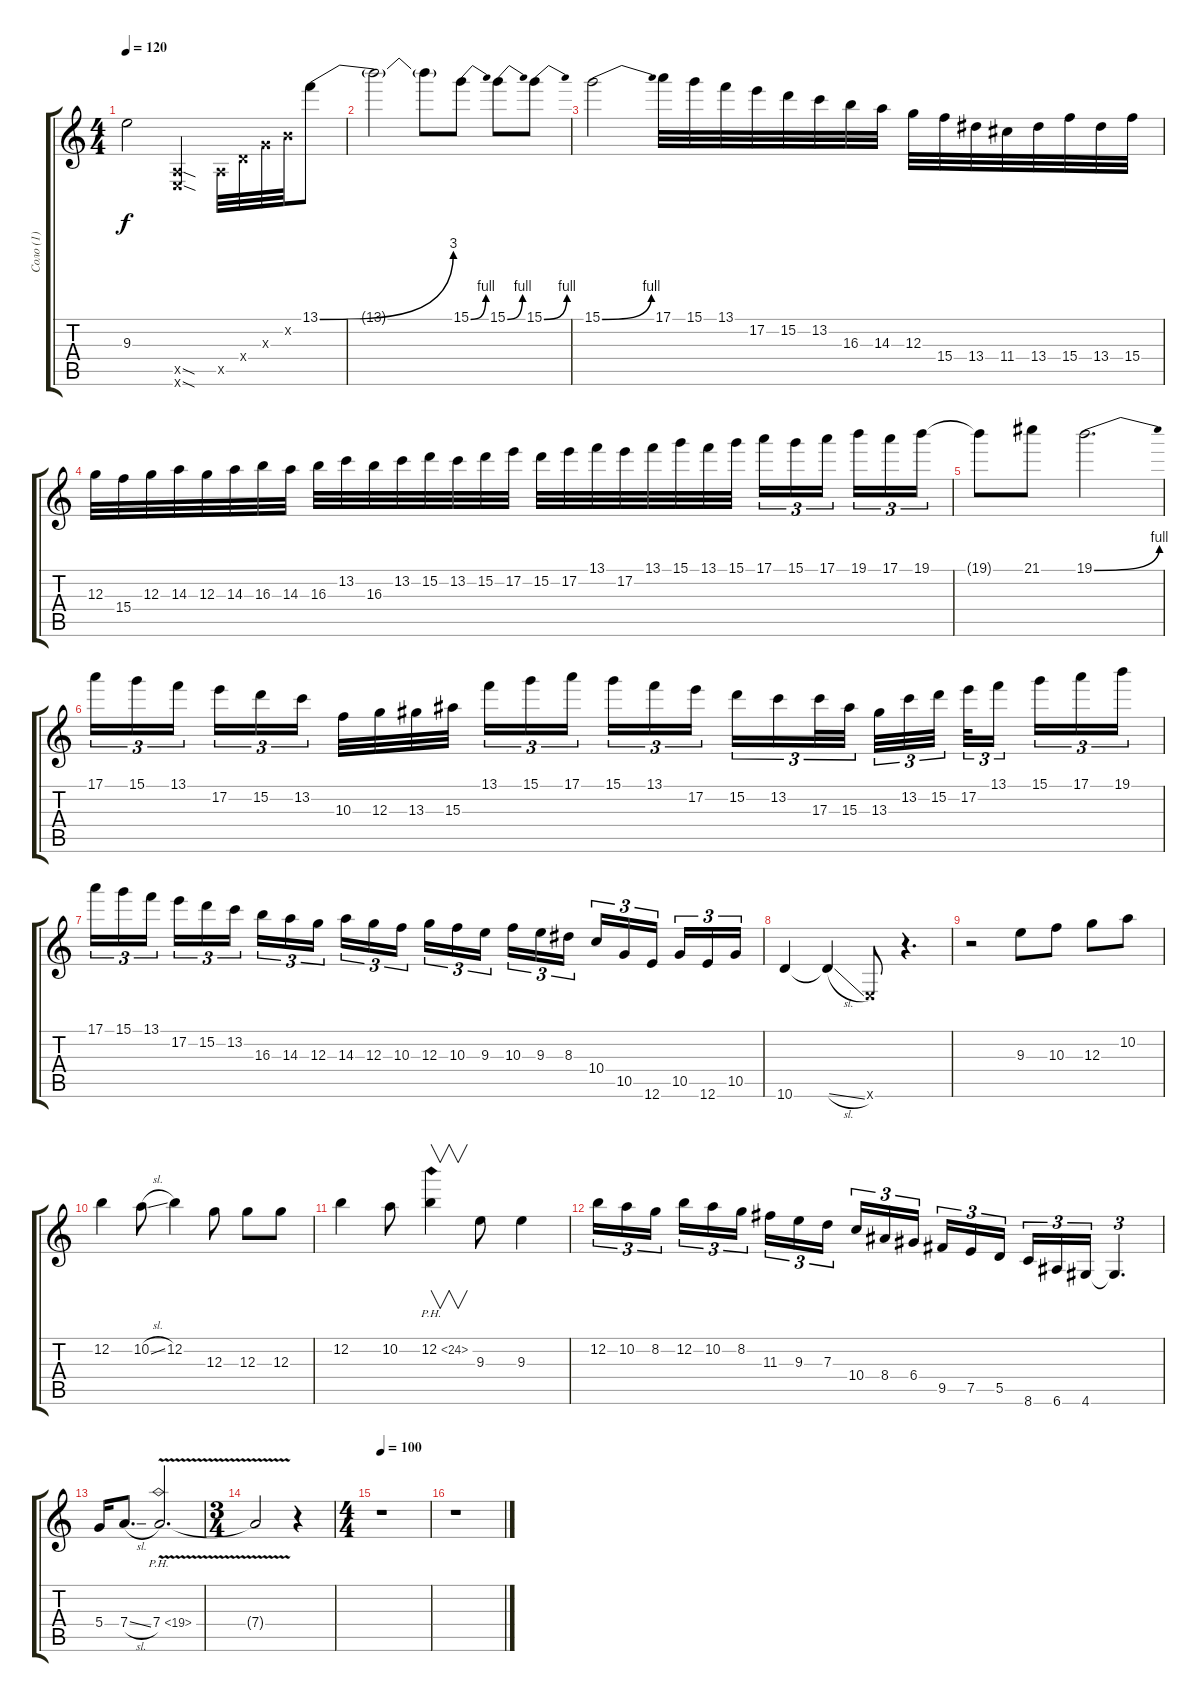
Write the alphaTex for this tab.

\track ("Соло (1)" "Соло (1)") {instrument acousticguitarsteel}
\staff {score tabs}
\tuning (E4 B3 G3 D3 A2 E2) {hide}
\ts (4 4)
\tempo 120
\clef g2
\ks c
9.3{t}.2{dy f} (0.5{sod x} 0.6{sod x}).4{volume 11} 0.5{x}.32 0.4{x}.32 0.3{x}.32 0.2{x}.32 13.1{be (bend 0 0 60 12)}.8 |
13.1{t}.2 13.1{t}.8 15.1{be (bend 0 0 60 4)}.8 15.1{be (bend 0 0 60 4)}.8 15.1{be (bend 0 0 60 4)}.8 |
15.1{be (bend 0 0 60 4)}.2 17.1.32 15.1.32 13.1.32 17.2.32 15.2.32 13.2.32 16.3.32 14.3.32 12.3.32 15.4.32 13.4.32 11.4.32 13.4.32 15.4.32 13.4.32 15.4.32 |
12.3.32 15.4.32 12.3.32 14.3.32 12.3.32 14.3.32 16.3.32 14.3.32 16.3.32 13.2.32 16.3.32 13.2.32 15.2.32 13.2.32 15.2.32 17.2.32 15.2.32 17.2.32 13.1.32 17.2.32 13.1.32 15.1.32 13.1.32 15.1.32 17.1.16{tu (3 2)} 15.1.16{tu (3 2)} 17.1.16{tu (3 2) beam splitsecondary} 19.1.16{tu (3 2)} 17.1.16{tu (3 2)} 19.1.16{tu (3 2)} |
19.1{t}.8 21.1.8 19.1{be (bend 0 0 60 4)}.2{d} |
17.1.16{tu (3 2)} 15.1.16{tu (3 2)} 13.1.16{tu (3 2) beam splitsecondary} 17.2.16{tu (3 2)} 15.2.16{tu (3 2)} 13.2.16{tu (3 2)} 10.3.32 12.3.32 13.3.32 15.3.32{beam splitsecondary} 13.1.16{tu (3 2)} 15.1.16{tu (3 2)} 17.1.16{tu (3 2)} 15.1.16{tu (3 2)} 13.1.16{tu (3 2)} 17.2.16{tu (3 2) beam splitsecondary} 15.2.16{tu (3 2)} 13.2.16{tu (3 2)} 17.3.32{tu (3 2)} 15.3.32{tu (3 2)} 13.3.32{tu (3 2)} 13.2.32{tu (3 2)} 15.2.32{tu (3 2) beam splitsecondary} 17.2.32{tu (3 2)} 13.1.16{tu (3 2) beam splitsecondary} 15.1.16{tu (3 2)} 17.1.16{tu (3 2)} 19.1.16{tu (3 2)} |
17.1.16{tu (3 2)} 15.1.16{tu (3 2)} 13.1.16{tu (3 2) beam splitsecondary} 17.2.16{tu (3 2)} 15.2.16{tu (3 2)} 13.2.16{tu (3 2)} 16.3.16{tu (3 2)} 14.3.16{tu (3 2)} 12.3.16{tu (3 2) beam splitsecondary} 14.3.16{tu (3 2)} 12.3.16{tu (3 2)} 10.3.16{tu (3 2)} 12.3.16{tu (3 2)} 10.3.16{tu (3 2)} 9.3.16{tu (3 2) beam splitsecondary} 10.3.16{tu (3 2)} 9.3.16{tu (3 2)} 8.3.16{tu (3 2)} 10.4.16{tu (3 2)} 10.5.16{tu (3 2)} 12.6.16{tu (3 2) beam splitsecondary} 10.5.16{tu (3 2)} 12.6.16{tu (3 2)} 10.5.16{tu (3 2)} |
10.6.4 10.6{sl t}.4 0.6{x}.8 r.4{d} |
r.2 9.3.8 10.3.8 12.3.8 10.2.8 |
12.2.4 10.2{sl}.8 12.2.4 12.3.8 12.3.8 12.3.8 |
12.2.4 10.2.8 12.2{ph 12}.4{v} 9.3.8 9.3.4 |
12.2.16{tu (3 2)} 10.2.16{tu (3 2)} 8.2.16{tu (3 2) beam splitsecondary} 12.2.16{tu (3 2)} 10.2.16{tu (3 2)} 8.2.16{tu (3 2)} 11.3.16{tu (3 2)} 9.3.16{tu (3 2)} 7.3.16{tu (3 2) beam splitsecondary} 10.4.16{tu (3 2)} 8.4.16{tu (3 2)} 6.4.16{tu (3 2)} 9.5.16{tu (3 2)} 7.5.16{tu (3 2)} 5.5.16{tu (3 2) beam splitsecondary} 8.6.16{tu (3 2)} 6.6.16{tu (3 2)} 4.6.16{tu (3 2)} 4.6{t}.4{d tu (3 2)} |
5.4.16 7.4{sl}.8{d} 7.4{ph 12 v}.2{d} |
\ts (3 4)
7.4{t}.2 r.4 |
\ts (4 4)
\tempo 100
r.1 |
r.1
